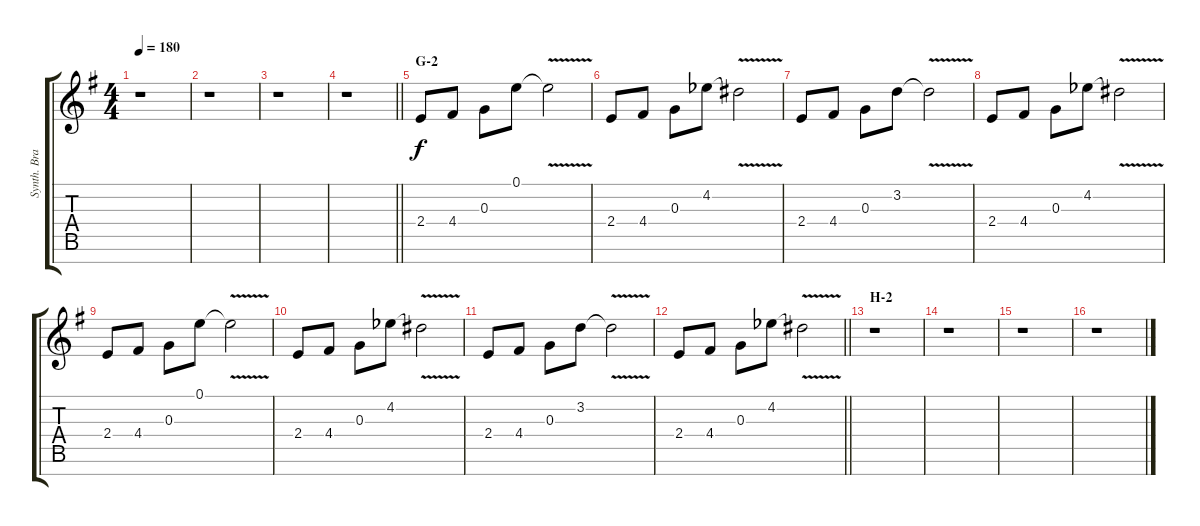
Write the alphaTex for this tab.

\track ("Synth. Brass" "Synth. Bra") {instrument synthbrass1}
\staff {score tabs}
\tuning (E5 B4 G4 D4 A3 E3 B2) {hide}
\ts (4 4)
\tempo 180
\clef g2
\ks g
r.1{dy f} |
r.1 |
r.1 |
\barLineRight lightlight
r.1 |
\section ("" "G-2")
2.4.8 4.4.8 0.3.8 0.1.8 0.1{v t}.2 |
2.4.8 4.4.8 0.3.8 4.2{acc b}.8 4.2{v t}.2 |
2.4.8 4.4.8 0.3.8 3.2.8 3.2{v t}.2 |
2.4.8 4.4.8 0.3.8 4.2{acc b}.8 4.2{v t}.2 |
2.4.8 4.4.8 0.3.8 0.1.8 0.1{v t}.2 |
2.4.8 4.4.8 0.3.8 4.2{acc b}.8 4.2{v t}.2 |
2.4.8 4.4.8 0.3.8 3.2.8 3.2{v t}.2 |
\barLineRight lightlight
2.4.8 4.4.8 0.3.8 4.2{acc b}.8 4.2{v t}.2 |
\section ("" "H-2")
r.1 |
r.1 |
r.1 |
r.1
